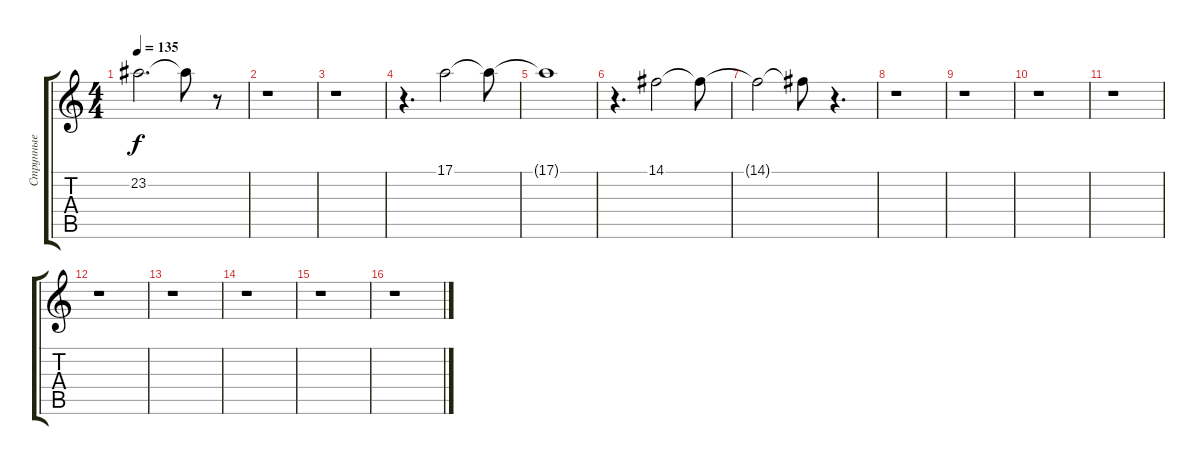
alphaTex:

\track ("Струнные" "Струнные") {instrument stringensemble2}
\staff {score tabs}
\tuning (E4 B3 G3 D3 A2 E2) {hide}
\ts (4 4)
\tempo 135
\clef g2
\ks c
23.2{t}.2{d dy f} 23.2{t}.8 r.8 |
r.1 |
r.1 |
r.4{d} 17.1.2 17.1{t}.8 |
17.1{t}.1 |
r.4{d} 14.1.2 14.1{t}.8 |
14.1{t}.2 14.1{t}.8 r.4{d} |
r.1 |
r.1 |
r.1 |
r.1 |
r.1 |
r.1 |
r.1 |
r.1 |
r.1
